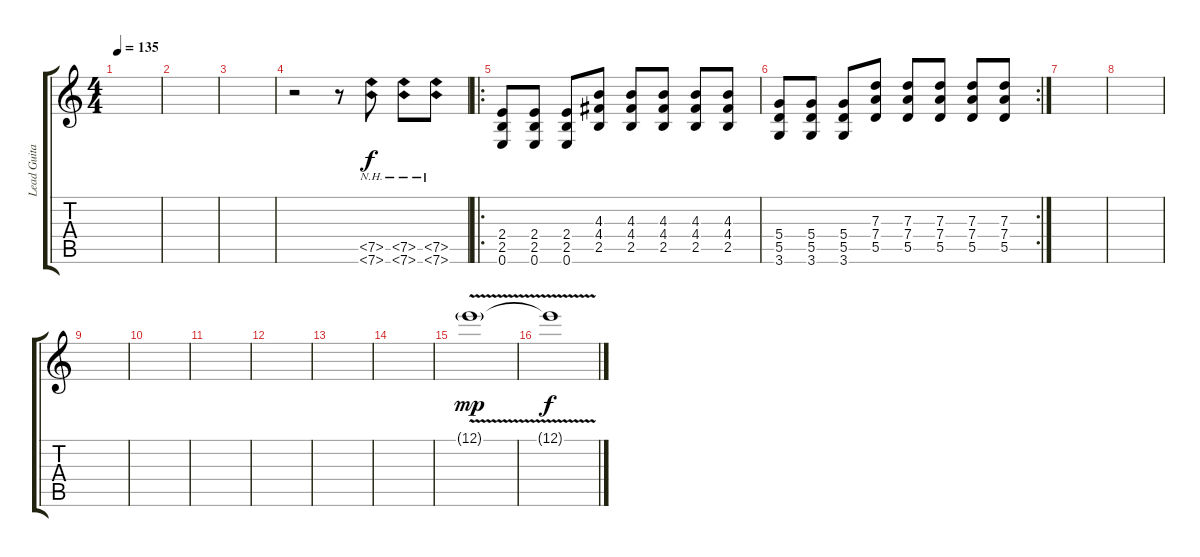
\track ("Lead Guitar" "Lead Guita") {instrument distortionguitar}
\staff {score tabs}
\tuning (E4 B3 G3 D3 A2 E2) {hide}
\ts (4 4)
\tempo 135
\clef g2
\ks c
|
|
|
r.2 r.8 (7.5{nh} 7.6{nh}).8 (7.5{nh} 7.6{nh}).8 (7.5{nh} 7.6{nh}).8 |
\ro
(2.4 2.5 0.6).8 (2.4 2.5 0.6).8 (2.4 2.5 0.6).8 (4.3 4.4 2.5).8 (4.3 4.4 2.5).8 (4.3 4.4 2.5).8 (4.3 4.4 2.5).8 (4.3 4.4 2.5).8 |
\rc 2
(5.4 5.5 3.6).8 (5.4 5.5 3.6).8 (5.4 5.5 3.6).8 (7.3 7.4 5.5).8 (7.3 7.4 5.5).8 (7.3 7.4 5.5).8 (7.3 7.4 5.5).8 (7.3 7.4 5.5).8 |
|
|
|
|
|
|
|
|
12.1{v g}.1{dy mp} |
12.1{t}.1{dy f}
